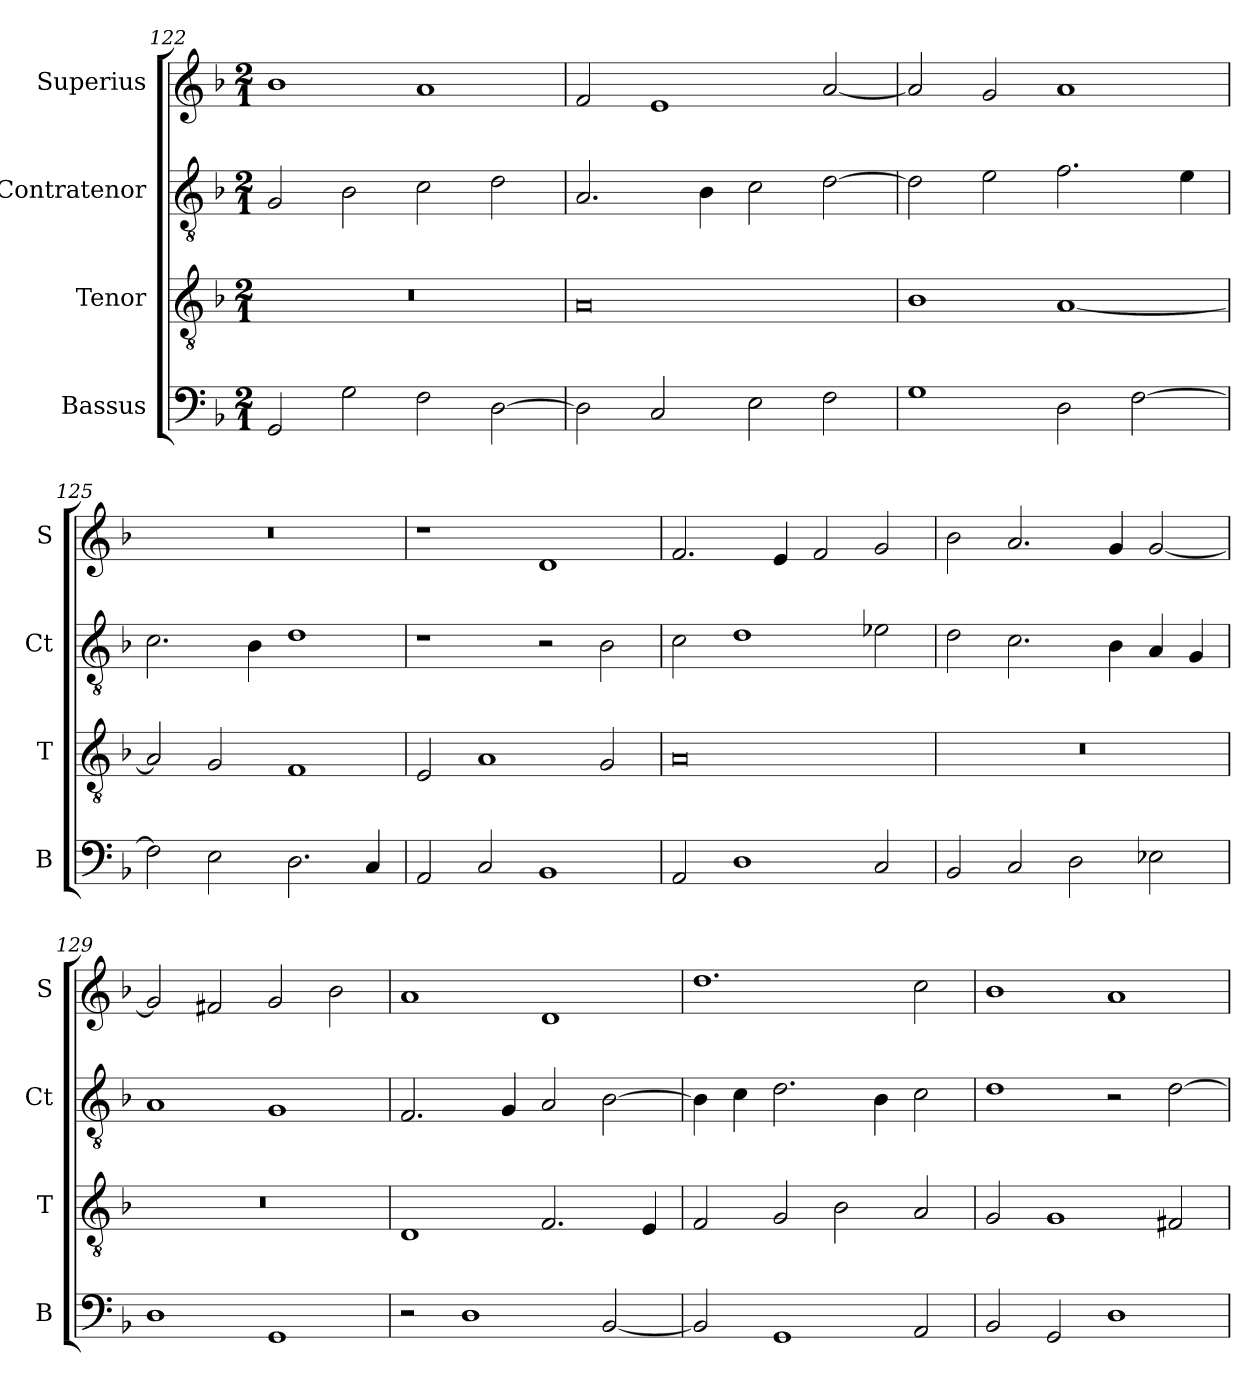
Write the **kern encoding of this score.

**kern	**kern	**kern	**kern
*part4	*part3	*part2	*part1
*staff4	*staff3	*staff2	*staff1
*I"Bassus	*I"Tenor	*I"Contratenor	*I"Superius
*I'B	*I'T	*I'Ct	*I'S
*clefF4	*clefGv2	*clefGv2	*clefG2
*k[b-]	*k[b-]	*k[b-]	*k[b-]
*M2/1	*M2/1	*M2/1	*M2/1
=122	=122	=122	=122
2GG/	0r	2G/	1b-
2G\	.	2B-\	.
2F\	.	2c\	1a
[2D\	.	2d\	.
=123	=123	=123	=123
2D\]	0A	2.A/	2f/
2C/	.	.	1e
.	.	4B-\	.
2E\	.	2c\	.
2F\	.	[2d\	[2a/
=124	=124	=124	=124
1G	1B-	2d\]	2a/]
.	.	2e\	2g/
2D\	[1A	2.f\	1a
[2F\	.	.	.
.	.	4e\	.
=125	=125	=125	=125
2F\]	2A/]	2.c\	0r
2E\	2G/	.	.
.	.	4B-\	.
2.D\	1F	1d	.
4C/	.	.	.
=126	=126	=126	=126
2AA/	2E/	1r	1r
2C/	1A	.	.
1BB-	.	2r	1d
.	2G/	2B-\	.
=127	=127	=127	=127
2AA/	0A	2c\	2.f/
1D	.	1d	.
.	.	.	4e/
.	.	.	2f/
2C/	.	2e-X\	2g/
=128	=128	=128	=128
2BB-/	0r	2d\	2b-\
2C/	.	2.c\	2.a/
2D\	.	.	.
.	.	4B-\	4g/
2E-X\	.	4A/	[2g/
.	.	4G/	.
=129	=129	=129	=129
1D	0r	1A	2g/]
.	.	.	2f#X/
1GG	.	1G	2g/
.	.	.	2b-\
=130	=130	=130	=130
2r	1D	2.F/	1a
1D	.	.	.
.	.	4G/	.
.	2.F/	2A/	1d
[2BB-/	.	[2B-\	.
.	4E/	.	.
=131	=131	=131	=131
2BB-/]	2F/	4B-\]	1.dd
.	.	4c\	.
1GG	2G/	2.d\	.
.	2B-\	.	.
.	.	4B-\	.
2AA/	2A/	2c\	2cc\
=132	=132	=132	=132
2BB-/	2G/	1d	1b-
2GG/	1G	.	.
1D	.	2r	1a
.	2F#X/	[2d\	.
=	=	=	=
*-	*-	*-	*-
